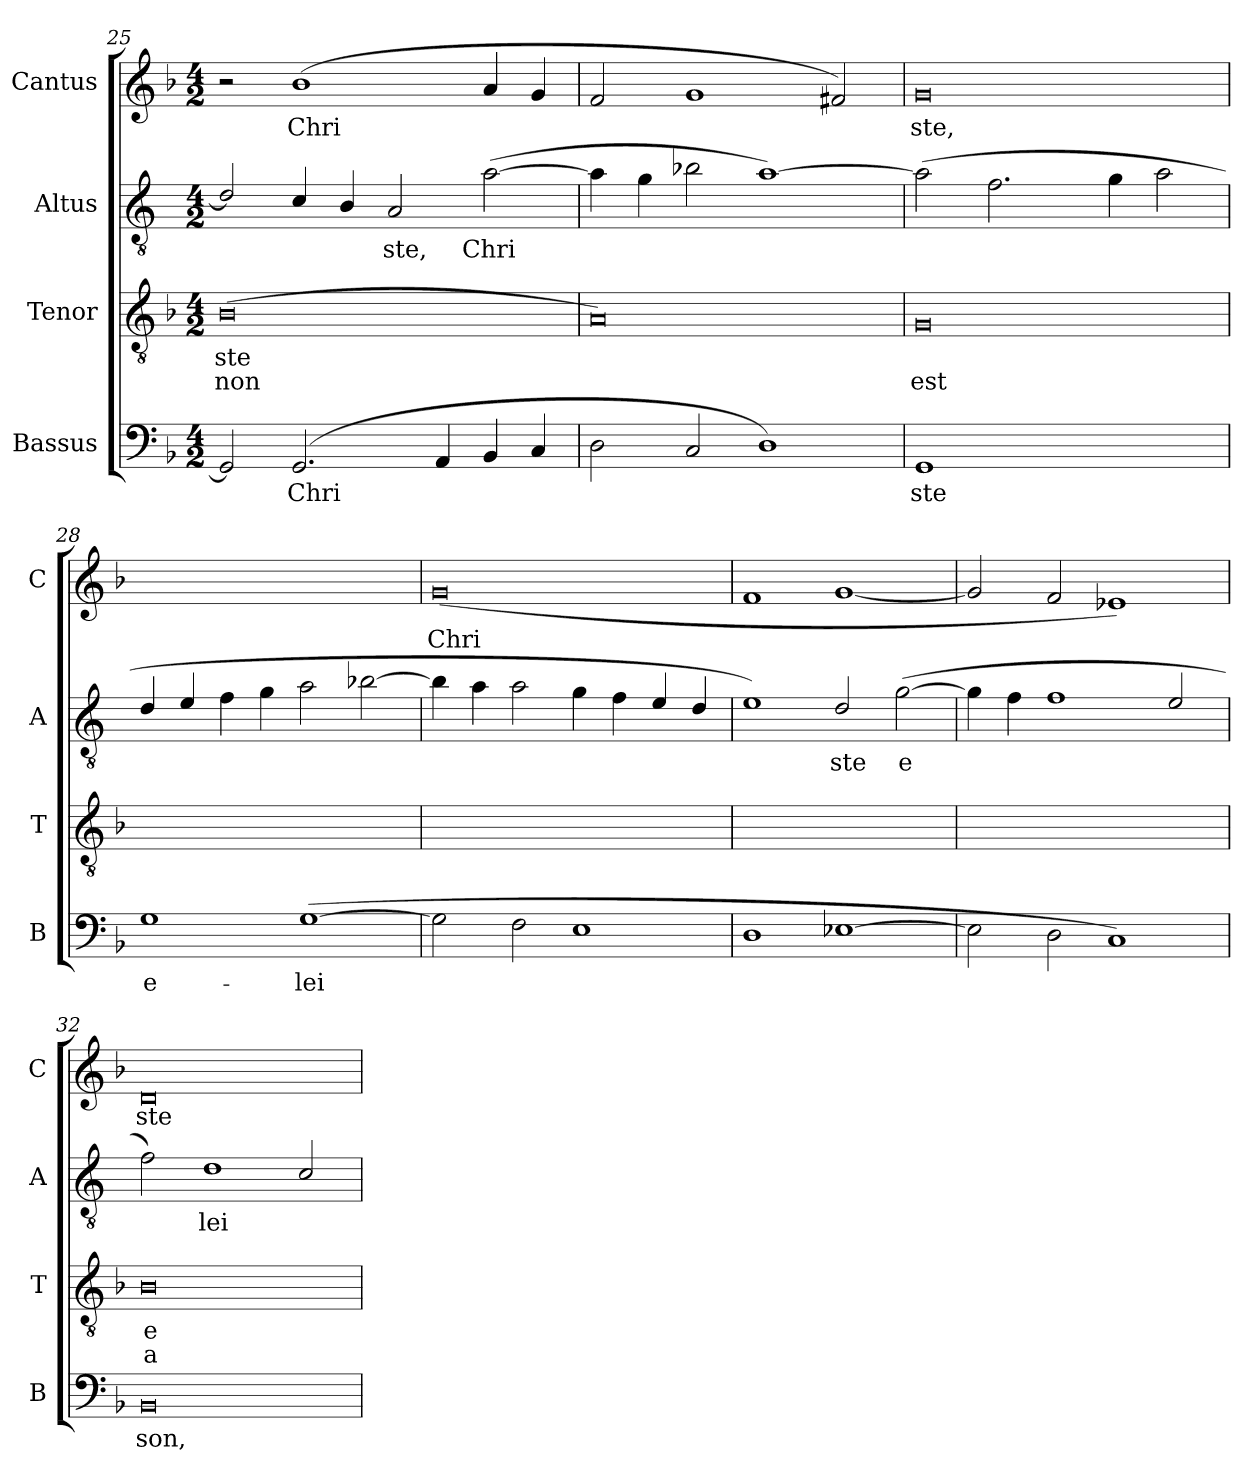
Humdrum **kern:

**kern	**text	**kern	**text	**text	**kern	**text	**kern	**text
*part4	*part4	*part3	*part3	*part3	*part2	*part2	*part1	*part1
*staff4	*staff4	*staff3	*staff3	*staff3	*staff2	*staff2	*staff1	*staff1
*I"Bassus	*	*I"Tenor	*	*	*I"Altus	*	*I"Cantus	*
*I'B	*	*I'T	*	*	*I'A	*	*I'C	*
*clefF4	*	*clefGv2	*	*	*clefGv2	*	*clefG2	*
*	*	*	*	*	*ITrd4c7	*	*	*
*k[b-]	*	*k[b-]	*	*	*k[b-]	*	*k[b-]	*
*M4/2	*	*M4/2	*	*	*M4/2	*	*M4/2	*
=25	=25	=25	=25	=25	=25	=25	=25	=25
!	!	!	!LO:LY:b	!LO:LY:b	!	!	!	!
2GG/]	.	(0B-	ste	non	2G/]	.	2r	.
!	!LO:LY:b	!	!	!	!	!	!	!LO:LY:b
(2.GG/	Chri	.	.	.	4F/	.	(1b-	Chri
.	.	.	.	.	4E/	.	.	.
!	!	!	!	!	!	!LO:LY:b	!	!
.	.	.	.	.	2D/	ste,	.	.
4AA/	.	.	.	.	.	.	.	.
!	!	!	!	!	!	!LO:LY:b	!	!
4BB-/	.	.	.	.	([2d\	Chri	4a/	.
4C/	.	.	.	.	.	.	4g/	.
!!LO:LB:g=z
=26	=26	=26	=26	=26	=26	=26	=26	=26
2D\	.	0A)	.	.	4d\]	.	2f/	.
.	.	.	.	.	4c\	.	.	.
2C/	.	.	.	.	2e-X\	.	1g	.
1D)	.	.	.	.	[1d)	.	.	.
.	.	.	.	.	.	.	2f#X/)	.
!!LO:LB:g=z
=27	=27	=27	=27	=27	=27	=27	=27	=27
!	!LO:LY:b	!	!LO:LY:b	!LO:LY:b	!	!	!	!LO:LY:b
1GG	ste	0G	_	est	(2d\]	.	0g	ste,
.	.	.	.	.	2.B-\	.	.	.
2ryy	.	.	.	.	.	.	.	.
.	.	.	.	.	4c\	.	.	.
2ryy	.	.	.	.	2d\	.	.	.
=28	=28	=28	=28	=28	=28	=28	=28	=28
!	!LO:LY:b	!	!	!	!	!	!	!
1G	e-	0ryy	.	.	4G/	.	0ryy	.
.	.	.	.	.	4A/	.	.	.
.	.	.	.	.	4B-\	.	.	.
.	.	.	.	.	4c\	.	.	.
!	!LO:LY:b	!	!	!	!	!	!	!
([1G	lei	.	.	.	2d\	.	.	.
.	.	.	.	.	[2e-X\	.	.	.
=29	=29	=29	=29	=29	=29	=29	=29	=29
!	!	!	!	!	!	!	!	!LO:LY:b
2G\]	.	0ryy	.	.	4e-\]	.	(0g	Chri
.	.	.	.	.	4d\	.	.	.
2F\	.	.	.	.	2d\	.	.	.
1E	.	.	.	.	4c\	.	.	.
.	.	.	.	.	4B-\	.	.	.
.	.	.	.	.	4A/	.	.	.
.	.	.	.	.	4G/	.	.	.
=30	=30	=30	=30	=30	=30	=30	=30	=30
1D	.	0ryy	.	.	1A)	.	1f	.
!	!	!	!	!	!	!LO:LY:b	!	!
[1E-X	.	.	.	.	2G/	ste	[1g	.
!	!	!	!	!	!	!LO:LY:b	!	!
.	.	.	.	.	([2c\	e	.	.
=31	=31	=31	=31	=31	=31	=31	=31	=31
2E-\]	.	0ryy	.	.	4c\]	.	2g/]	.
.	.	.	.	.	4B-\	.	.	.
2D\	.	.	.	.	1B-	.	2f/	.
1C)	.	.	.	.	.	.	1e-X)	.
.	.	.	.	.	2A/	.	.	.
=32	=32	=32	=32	=32	=32	=32	=32	=32
!	!LO:LY:b	!	!LO:LY:b	!LO:LY:b	!	!	!	!LO:LY:b
0BB-	son,	0B-	e-	a-	2B-\)	.	0d	ste
!	!	!	!	!	!	!LO:LY:b	!	!
.	.	.	.	.	1G	lei	.	.
.	.	.	.	.	2F/	.	.	.
=	=	=	=	=	=	=	=	=
*-	*-	*-	*-	*-	*-	*-	*-	*-
